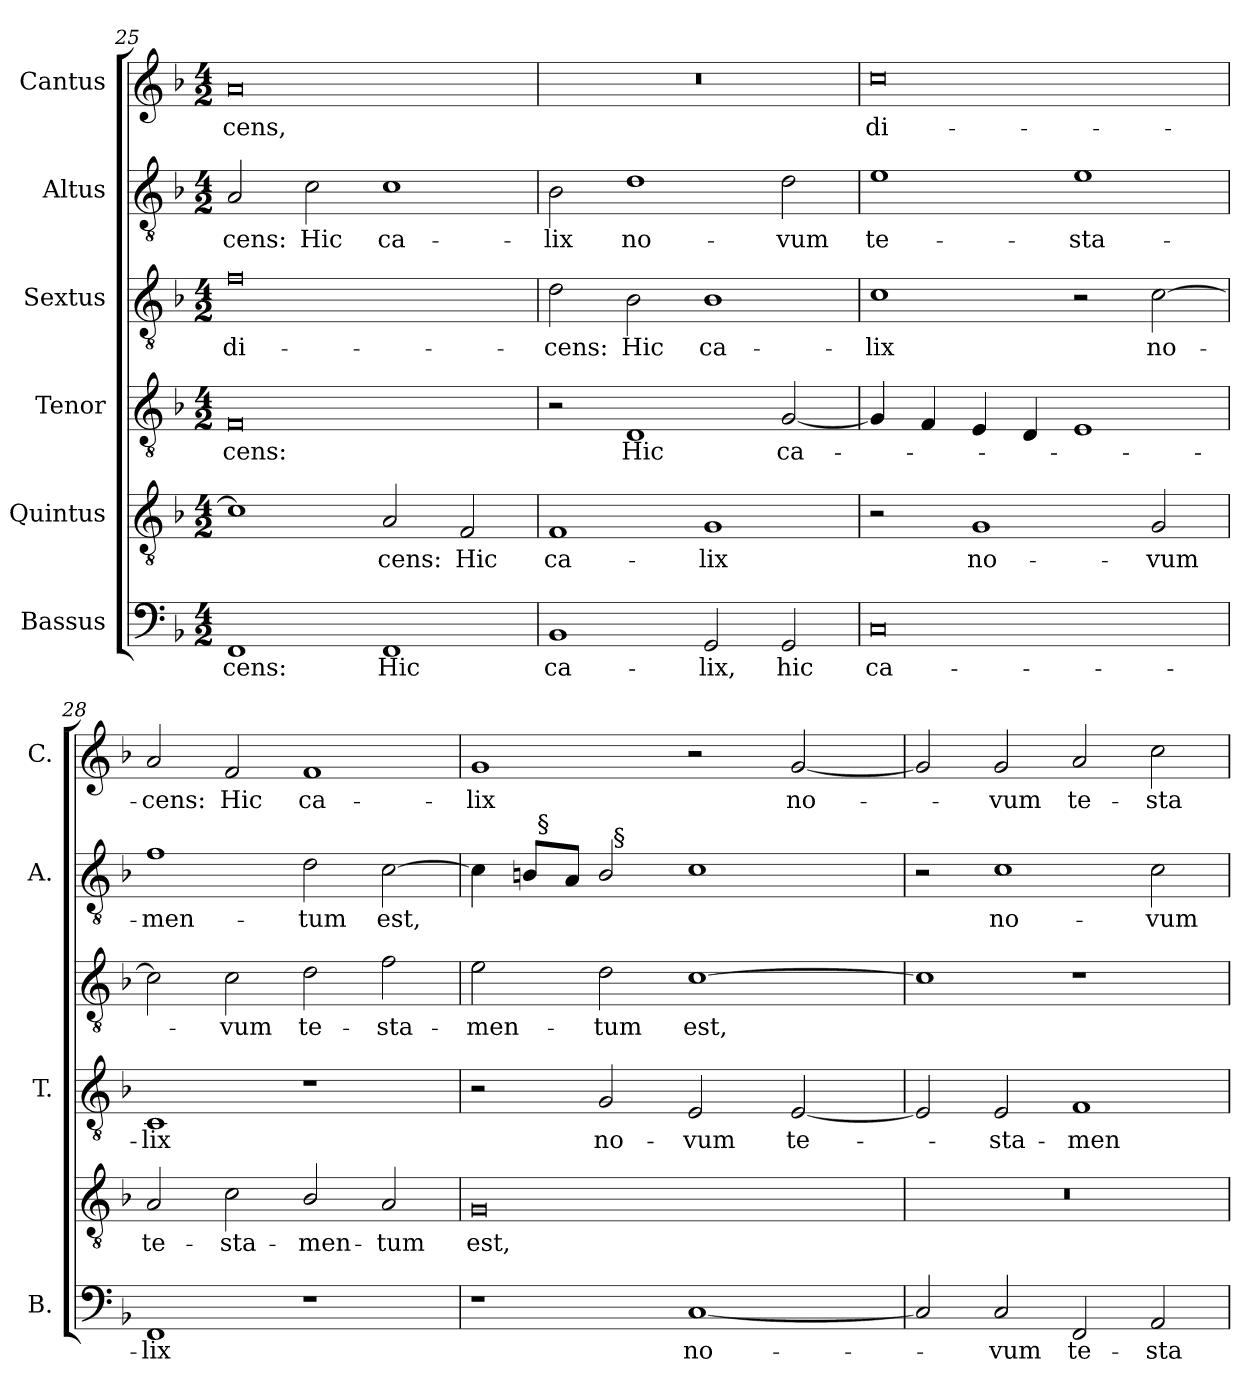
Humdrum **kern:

**kern	**text	**kern	**text	**kern	**text	**kern	**text	**kern	**text	**kern	**text
*part6	*part6	*part5	*part5	*part4	*part4	*part3	*part3	*part2	*part2	*part1	*part1
*staff6	*staff6	*staff5	*staff5	*staff4	*staff4	*staff3	*staff3	*staff2	*staff2	*staff1	*staff1
*I"Bassus	*	*I"Quintus	*	*I"Tenor	*	*I"Sextus	*	*I"Altus	*	*I"Cantus	*
*I'B.	*	*	*	*I'T.	*	*	*	*I'A.	*	*I'C.	*
*clefF4	*	*clefGv2	*	*clefGv2	*	*clefGv2	*	*clefGv2	*	*clefG2	*
*	*	*ITrd7c12	*	*ITrd7c12	*	*ITrd7c12	*	*ITrd7c12	*	*	*
*k[b-]	*	*k[b-]	*	*k[b-]	*	*k[b-]	*	*k[b-]	*	*k[b-]	*
*F:	*	*F:	*	*F:	*	*F:	*	*F:	*	*F:	*
*M4/2	*	*M4/2	*	*M4/2	*	*M4/2	*	*M4/2	*	*M4/2	*
=25	=25	=25	=25	=25	=25	=25	=25	=25	=25	=25	=25
!	!LO:LY:b	!	!	!	!LO:LY:b	!	!LO:LY:b	!	!LO:LY:b	!	!LO:LY:b
1FF	-cens:	1C]	.	0FF	-cens:	0F	di-	2AA/	-cens:	0a	-cens,
!	!	!	!	!	!	!	!	!	!LO:LY:b	!	!
.	.	.	.	.	.	.	.	2C\	Hic	.	.
!	!LO:LY:b	!	!LO:LY:b	!	!	!	!	!	!LO:LY:b	!	!
1FF	Hic	2AA/	-cens:	.	.	.	.	1C	ca-	.	.
!	!	!	!LO:LY:b	!	!	!	!	!	!	!	!
.	.	2FF/	Hic	.	.	.	.	.	.	.	.
=26	=26	=26	=26	=26	=26	=26	=26	=26	=26	=26	=26
!	!LO:LY:b	!	!LO:LY:b	!	!	!	!LO:LY:b	!	!LO:LY:b	!LO:N:vis=1	!
1BB-	ca-	1FF	ca-	2r	.	2D\	-cens:	2BB-\	-lix	0r	.
!	!	!	!	!	!LO:LY:b	!	!LO:LY:b	!	!LO:LY:b	!	!
.	.	.	.	1DD	Hic	2BB-\	Hic	1D	no-	.	.
!	!LO:LY:b	!	!LO:LY:b	!	!	!	!LO:LY:b	!	!	!	!
2GG/	-lix,	1GG	-lix	.	.	1BB-	ca-	.	.	.	.
!	!LO:LY:b	!	!	!	!LO:LY:b	!	!	!	!LO:LY:b	!	!
2GG/	hic	.	.	[<2GG/	ca-	.	.	2D\	-vum	.	.
!!LO:LB:g=z
=27	=27	=27	=27	=27	=27	=27	=27	=27	=27	=27	=27
!	!LO:LY:b	!	!	!	!	!	!LO:LY:b	!	!LO:LY:b	!	!LO:LY:b
0C	ca-	2r	.	4GG/]	.	1C	-lix	1E	te-	0cc	di-
.	.	.	.	4FF/	.	.	.	.	.	.	.
!	!	!	!LO:LY:b	!	!	!	!	!	!	!	!
.	.	1GG	no-	4EE/	.	.	.	.	.	.	.
.	.	.	.	4DD/	.	.	.	.	.	.	.
!	!	!	!	!	!	!	!	!	!LO:LY:b	!	!
.	.	.	.	1EE	.	2r	.	1E	-sta-	.	.
!	!	!	!LO:LY:b	!	!	!	!LO:LY:b	!	!	!	!
.	.	2GG/	-vum	.	.	[>2C\	no-	.	.	.	.
=28	=28	=28	=28	=28	=28	=28	=28	=28	=28	=28	=28
!	!LO:LY:b	!	!LO:LY:b	!	!LO:LY:b	!	!	!	!LO:LY:b	!	!LO:LY:b
1FF	-lix	2AA/	te-	1CC	-lix	2C\]	.	1F	-men-	2a/	-cens:
!	!	!	!LO:LY:b	!	!	!	!LO:LY:b	!	!	!	!LO:LY:b
.	.	2C\	-sta-	.	.	2C\	-vum	.	.	2f/	Hic
!	!	!	!LO:LY:b	!	!	!	!LO:LY:b	!	!LO:LY:b	!	!LO:LY:b
1r	.	2BB-/	-men-	1r	.	2D\	te-	2D\	-tum	1f	ca-
!	!	!	!LO:LY:b	!	!	!	!LO:LY:b	!	!LO:LY:b	!	!
.	.	2AA/	-tum	.	.	2F\	-sta-	[>2C\	est,	.	.
=29	=29	=29	=29	=29	=29	=29	=29	=29	=29	=29	=29
!	!	!	!LO:LY:b	!	!	!	!LO:LY:b	!	!	!	!LO:LY:b
*	*	*	*	*	*	*	*	*^	*	*	*
*	*	*	*	*	*	*	*	*	*^	*	*	*
1r	.	0GG	est,	2r	.	2E\	-men-	4C\]	4ryy	2ryy	.	1g	-lix
.	.	.	.	.	.	.	.	8BB/L	32ryy	.	.	.	.
!	!	!	!	!	!	!	!	!	!LO:TX:a:t=§	!	!	!	!
.	.	.	.	.	.	.	.	.	1ryy	.	.	.	.
.	.	.	.	.	.	.	.	8AA/J	.	.	.	.	.
!	!	!	!	!	!LO:LY:b	!	!LO:LY:b	!	!	!	!	!	!
.	.	.	.	2GG/	no-	2D\	-tum	2BB/	.	32ryy	.	.	.
!	!	!	!	!	!	!	!	!	!	!LO:TX:a:t=§	!	!	!
.	.	.	.	.	.	.	.	.	.	1ryy	.	.	.
!	!LO:LY:b	!	!	!	!LO:LY:b	!	!LO:LY:b	!	!	!	!	!	!
[<1C	no-	.	.	2EE/	-vum	[>1C	est,	1C	.	.	.	2r	.
.	.	.	.	.	.	.	.	.	2ryy	.	.	.	.
!	!	!	!	!	!LO:LY:b	!	!	!	!	!	!	!	!LO:LY:b
.	.	.	.	[<2EE/	te-	.	.	.	.	.	.	[<2g/	no-
.	.	.	.	.	.	.	.	.	.	4...ryy	.	.	.
.	.	.	.	.	.	.	.	.	8..ryy	.	.	.	.
=30	=30	=30	=30	=30	=30	=30	=30	=30	=30	=30	=30	=30	=30
!	!	!LO:N:vis=1	!	!	!	!	!	!	!	!	!	!	!
*	*	*	*	*	*	*	*	*v	*v	*v	*	*	*
2C/]	.	0r	.	2EE/]	.	1C]	.	2r	.	2g/]	.
!	!LO:LY:b	!	!	!	!LO:LY:b	!	!	!	!LO:LY:b	!	!LO:LY:b
2C/	-vum	.	.	2EE/	-sta-	.	.	1C	no-	2g/	-vum
!	!LO:LY:b	!	!	!	!LO:LY:b	!	!	!	!	!	!LO:LY:b
2FF/	te-	.	.	1FF	-men-	1r	.	.	.	2a/	te-
!	!LO:LY:b	!	!	!	!	!	!	!	!LO:LY:b	!	!LO:LY:b
2AA/	-sta-	.	.	.	.	.	.	2C\	-vum	2cc\	-sta-
=	=	=	=	=	=	=	=	=	=	=	=
*-	*-	*-	*-	*-	*-	*-	*-	*-	*-	*-	*-
